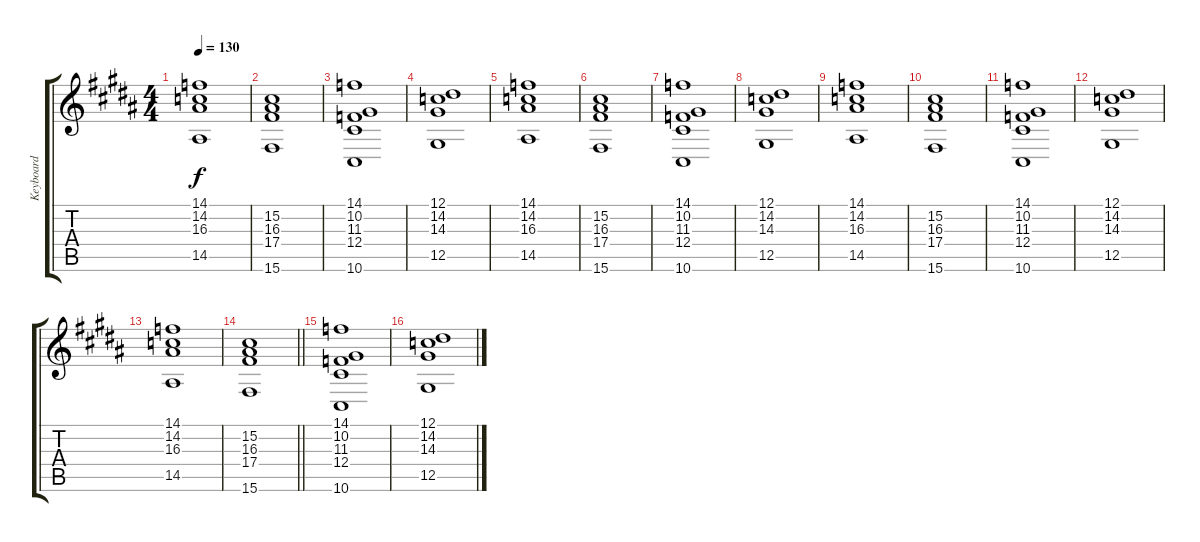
\track ("Keyboard" "Keyboard") {instrument stringensemble1}
\staff {score tabs}
\tuning (Eb4 Bb3 Gb3 Db3 Ab2 Eb2) {hide}
\ts (4 4)
\tempo 130
\clef g2
\ks b
(14.1 14.2 16.3 14.5).1{dy f} |
(15.2 16.3 17.4 15.6).1 |
(14.1 10.2 11.3 12.4 10.6).1 |
(12.1 14.2 14.3 12.5).1 |
(14.1 14.2 16.3 14.5).1 |
(15.2 16.3 17.4 15.6).1 |
(14.1 10.2 11.3 12.4 10.6).1 |
(12.1 14.2 14.3 12.5).1 |
(14.1 14.2 16.3 14.5).1 |
(15.2 16.3 17.4 15.6).1 |
(14.1 10.2 11.3 12.4 10.6).1 |
(12.1 14.2 14.3 12.5).1 |
(14.1 14.2 16.3 14.5).1 |
\barLineRight lightlight
(15.2 16.3 17.4 15.6).1 |
(14.1 10.2 11.3 12.4 10.6).1 |
(12.1 14.2 14.3 12.5).1
